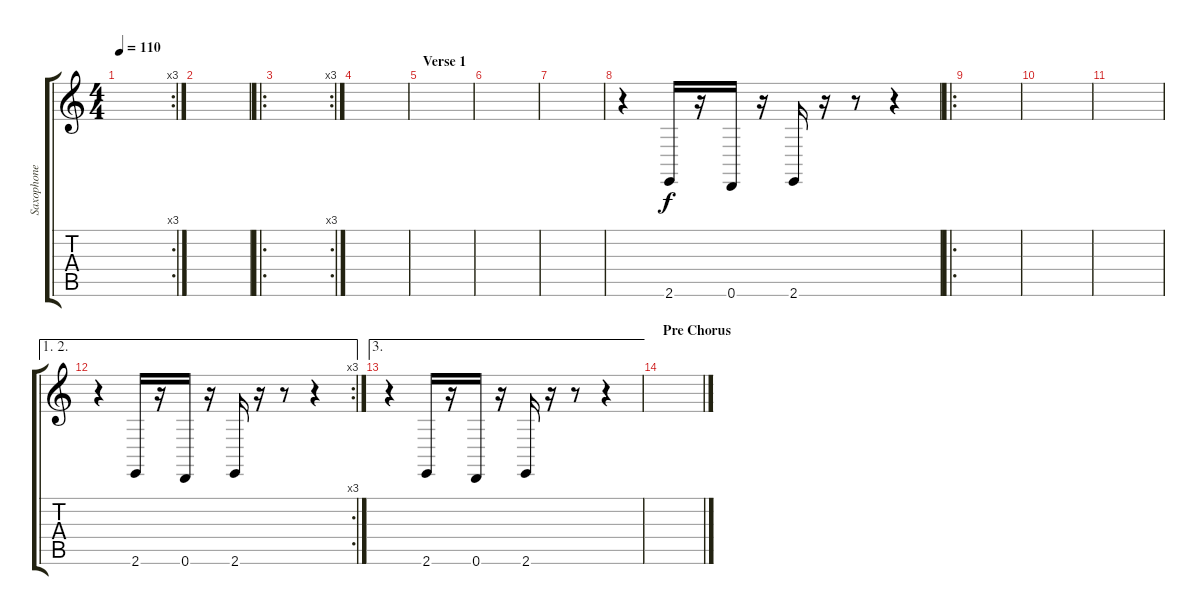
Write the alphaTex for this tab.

\track ("Saxophone" "Saxophone") {instrument tenorsax}
\staff {score tabs}
\tuning (E4 B3 G3 D3 A2 D2) {hide}
\rc 3
\ts (4 4)
\tempo 110
\clef g2
\ks c
|
|
\ro
\rc 3
|
|
\section ("" "Verse 1")
|
|
|
r.4 2.6.16 r.16 0.6.16 r.16 2.6.16 r.16 r.8 r.4 |
\ro
|
|
|
\ae (1 2)
\rc 3
r.4 2.6.16 r.16 0.6.16 r.16 2.6.16 r.16 r.8 r.4 |
\ae 3
r.4 2.6.16 r.16 0.6.16 r.16 2.6.16 r.16 r.8 r.4 |
\section ("" "Pre Chorus")
